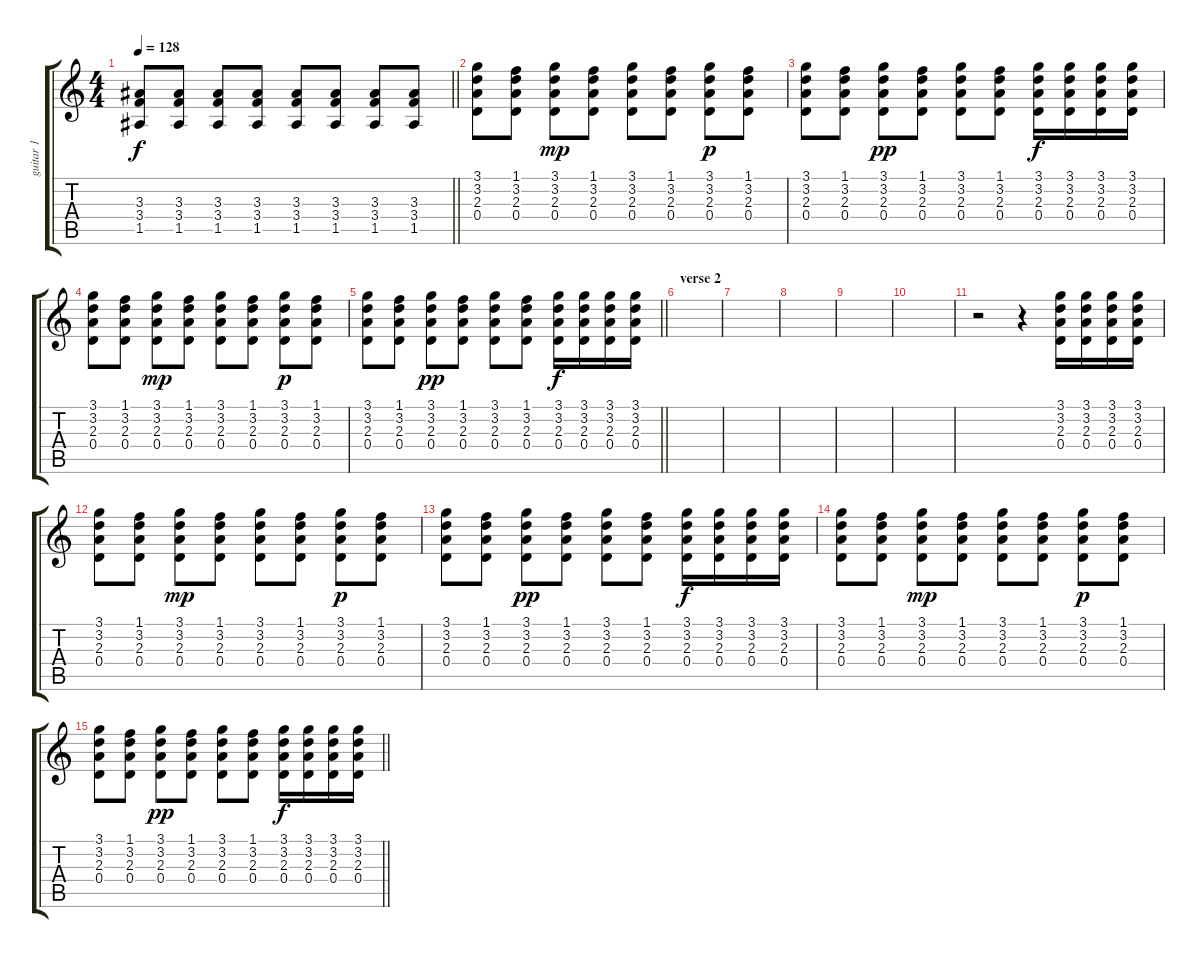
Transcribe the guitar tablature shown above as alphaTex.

\track ("guitar 1" "guitar 1") {instrument overdrivenguitar}
\staff {score tabs}
\tuning (E4 B3 G3 D3 A2 E2) {hide}
\ts (4 4)
\tempo 128
\clef g2
\barLineRight lightlight
\ks c
(3.3 3.4 1.5).8{dy f} (3.3 3.4 1.5).8 (3.3 3.4 1.5).8 (3.3 3.4 1.5).8 (3.3 3.4 1.5).8 (3.3 3.4 1.5).8 (3.3 3.4 1.5).8 (3.3 3.4 1.5).8 |
(3.1 3.2 2.3 0.4).8{volume 11 balance 8} (1.1 3.2 2.3 0.4).8 (3.1 3.2 2.3 0.4).8{dy mp volume 1} (1.1 3.2 2.3 0.4).8 (3.1 3.2 2.3 0.4).8 (1.1 3.2 2.3 0.4).8 (3.1 3.2 2.3 0.4).8{dy p} (1.1 3.2 2.3 0.4).8 |
(3.1 3.2 2.3 0.4).8 (1.1 3.2 2.3 0.4).8 (3.1 3.2 2.3 0.4).8{dy pp} (1.1 3.2 2.3 0.4).8 (3.1 3.2 2.3 0.4).8 (1.1 3.2 2.3 0.4).8 (3.1 3.2 2.3 0.4).16{dy f volume 11} (3.1 3.2 2.3 0.4).16 (3.1 3.2 2.3 0.4).16 (3.1 3.2 2.3 0.4).16 |
(3.1 3.2 2.3 0.4).8 (1.1 3.2 2.3 0.4).8 (3.1 3.2 2.3 0.4).8{dy mp volume 0} (1.1 3.2 2.3 0.4).8 (3.1 3.2 2.3 0.4).8 (1.1 3.2 2.3 0.4).8 (3.1 3.2 2.3 0.4).8{dy p} (1.1 3.2 2.3 0.4).8 |
\barLineRight lightlight
(3.1 3.2 2.3 0.4).8 (1.1 3.2 2.3 0.4).8 (3.1 3.2 2.3 0.4).8{dy pp} (1.1 3.2 2.3 0.4).8 (3.1 3.2 2.3 0.4).8 (1.1 3.2 2.3 0.4).8 (3.1 3.2 2.3 0.4).16{dy f} (3.1 3.2 2.3 0.4).16 (3.1 3.2 2.3 0.4).16 (3.1 3.2 2.3 0.4).16 |
\section ("" "verse 2")
|
|
|
|
|
r.2{volume 11} r.4 (3.1 3.2 2.3 0.4).16 (3.1 3.2 2.3 0.4).16 (3.1 3.2 2.3 0.4).16 (3.1 3.2 2.3 0.4).16 |
(3.1 3.2 2.3 0.4).8 (1.1 3.2 2.3 0.4).8 (3.1 3.2 2.3 0.4).8{dy mp volume 1} (1.1 3.2 2.3 0.4).8 (3.1 3.2 2.3 0.4).8 (1.1 3.2 2.3 0.4).8 (3.1 3.2 2.3 0.4).8{dy p} (1.1 3.2 2.3 0.4).8 |
(3.1 3.2 2.3 0.4).8 (1.1 3.2 2.3 0.4).8 (3.1 3.2 2.3 0.4).8{dy pp} (1.1 3.2 2.3 0.4).8 (3.1 3.2 2.3 0.4).8 (1.1 3.2 2.3 0.4).8 (3.1 3.2 2.3 0.4).16{dy f} (3.1 3.2 2.3 0.4).16 (3.1 3.2 2.3 0.4).16 (3.1 3.2 2.3 0.4).16 |
(3.1 3.2 2.3 0.4).8{volume 11} (1.1 3.2 2.3 0.4).8 (3.1 3.2 2.3 0.4).8{dy mp volume 1} (1.1 3.2 2.3 0.4).8 (3.1 3.2 2.3 0.4).8 (1.1 3.2 2.3 0.4).8 (3.1 3.2 2.3 0.4).8{dy p} (1.1 3.2 2.3 0.4).8 |
\barLineRight lightlight
(3.1 3.2 2.3 0.4).8 (1.1 3.2 2.3 0.4).8 (3.1 3.2 2.3 0.4).8{dy pp} (1.1 3.2 2.3 0.4).8 (3.1 3.2 2.3 0.4).8 (1.1 3.2 2.3 0.4).8 (3.1 3.2 2.3 0.4).16{dy f} (3.1 3.2 2.3 0.4).16 (3.1 3.2 2.3 0.4).16 (3.1 3.2 2.3 0.4).16
